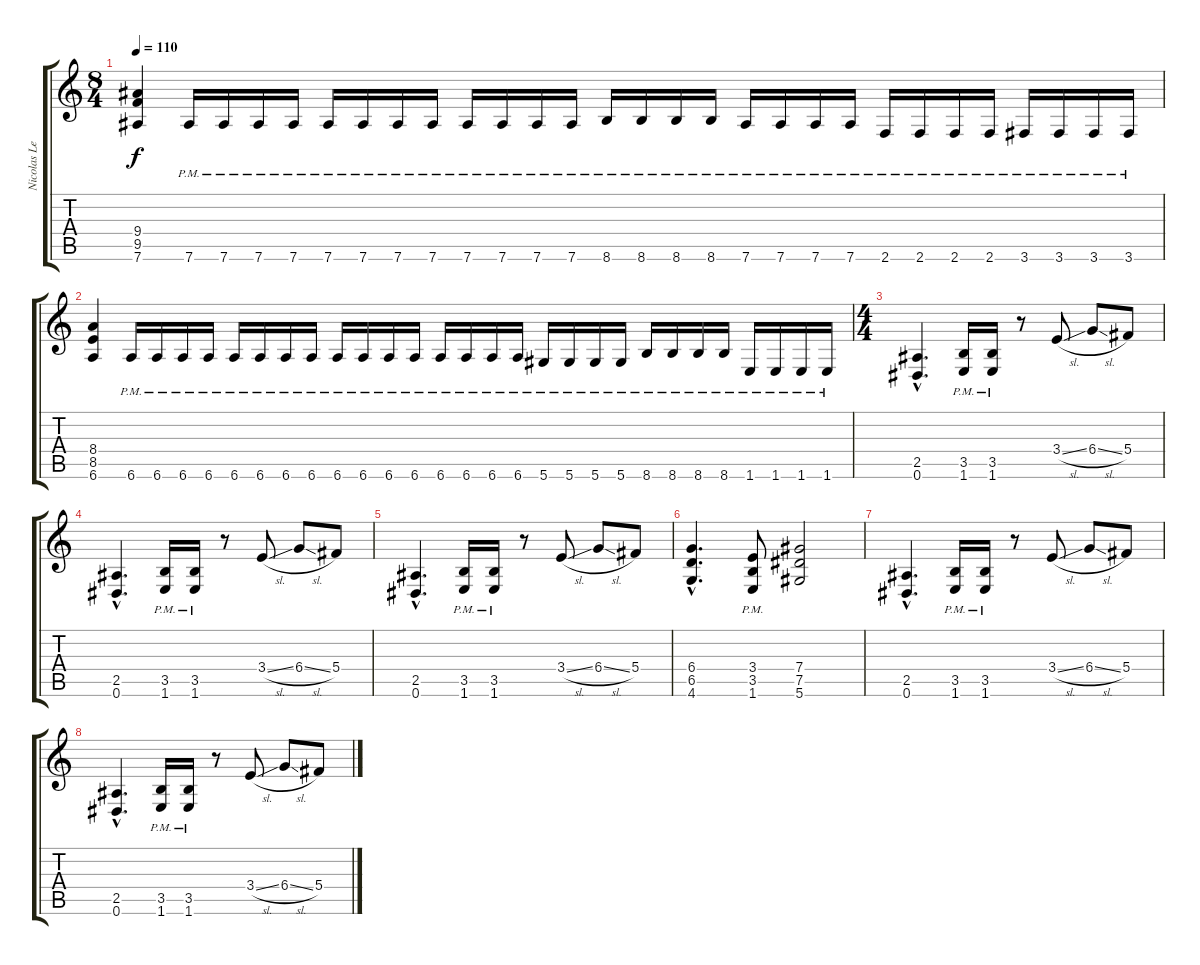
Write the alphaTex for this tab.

\track ("Nicolas Leclerc" "Nicolas Le") {instrument distortionguitar}
\staff {score tabs}
\tuning (Eb4 Bb3 Gb3 Db3 Ab2 Eb2) {hide}
\ts (8 4)
\tempo 110
\clef g2
\ks c
(9.4 9.5 7.6).4{dy f} 7.6{pm}.16 7.6{pm}.16 7.6{pm}.16 7.6{pm}.16 7.6{pm}.16 7.6{pm}.16 7.6{pm}.16 7.6{pm}.16 7.6{pm}.16 7.6{pm}.16 7.6{pm}.16 7.6{pm}.16 8.6{pm}.16 8.6{pm}.16 8.6{pm}.16 8.6{pm}.16 7.6{pm}.16 7.6{pm}.16 7.6{pm}.16 7.6{pm}.16 2.6{pm}.16 2.6{pm}.16 2.6{pm}.16 2.6{pm}.16 3.6{pm}.16 3.6{pm}.16 3.6{pm}.16 3.6{pm}.16 |
(8.4 8.5 6.6).4 6.6{pm}.16 6.6{pm}.16 6.6{pm}.16 6.6{pm}.16 6.6{pm}.16 6.6{pm}.16 6.6{pm}.16 6.6{pm}.16 6.6{pm}.16 6.6{pm}.16 6.6{pm}.16 6.6{pm}.16 6.6{pm}.16 6.6{pm}.16 6.6{pm}.16 6.6{pm}.16 5.6{pm}.16 5.6{pm}.16 5.6{pm}.16 5.6{pm}.16 8.6{pm}.16 8.6{pm}.16 8.6{pm}.16 8.6{pm}.16 1.6{pm}.16 1.6{pm}.16 1.6{pm}.16 1.6{pm}.16 |
\ts (4 4)
(2.5{hac} 0.6{hac}).4{d} (3.5 1.6{pm}).16 (3.5 1.6{pm}).16 r.8 3.4{sl}.8 6.4{sl}.8 5.4.8 |
(2.5{hac} 0.6{hac}).4{d} (3.5 1.6{pm}).16 (3.5 1.6{pm}).16 r.8 3.4{sl}.8 6.4{sl}.8 5.4.8 |
(2.5{hac} 0.6{hac}).4{d} (3.5 1.6{pm}).16 (3.5 1.6{pm}).16 r.8 3.4{sl}.8 6.4{sl}.8 5.4.8 |
(6.4{hac} 6.5{hac} 4.6{hac}).4{d} (3.4 3.5{pm} 1.6).8 (7.4 7.5 5.6).2 |
(2.5{hac} 0.6{hac}).4{d} (3.5 1.6{pm}).16 (3.5 1.6{pm}).16 r.8 3.4{sl}.8 6.4{sl}.8 5.4.8 |
(2.5{hac} 0.6{hac}).4{d} (3.5 1.6{pm}).16 (3.5 1.6{pm}).16 r.8 3.4{sl}.8 6.4{sl}.8 5.4.8
